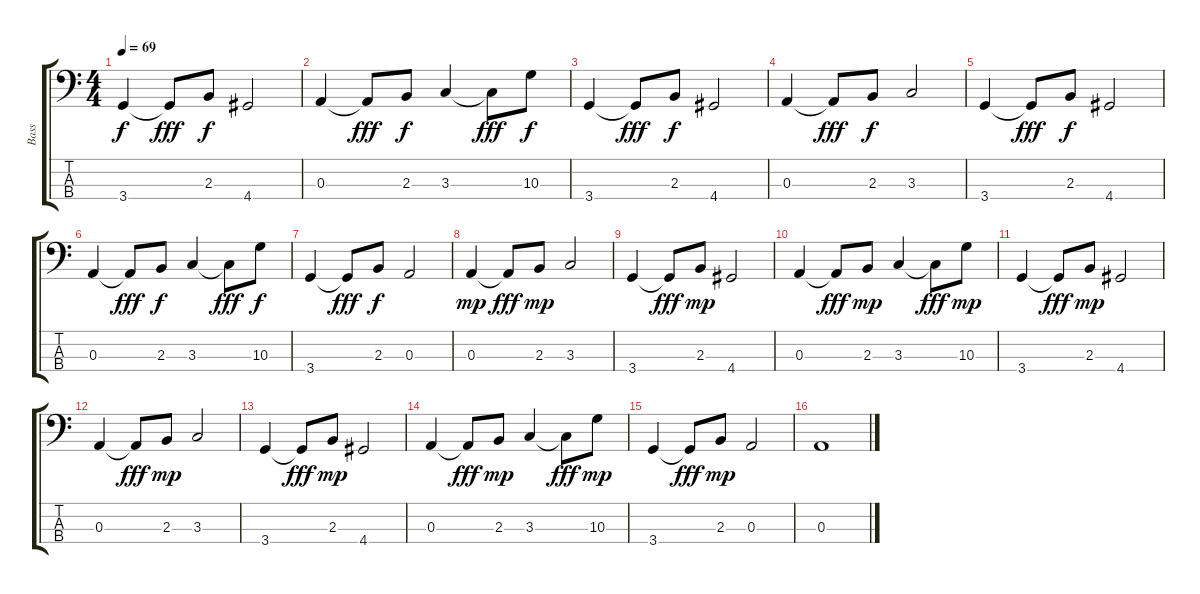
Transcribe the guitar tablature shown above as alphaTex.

\track ("Bass" "Bass") {instrument slapbass1}
\staff {score tabs}
\tuning (G2 D2 A1 E1) {hide}
\ts (4 4)
\tempo 69
\clef f4
\ks c
3.4.4{dy f} 3.4{t}.8{dy fff} 2.3.8{dy f} 4.4.2 |
0.3.4 0.3{t}.8{dy fff} 2.3.8{dy f} 3.3.4 3.3{t}.8{dy fff} 10.3.8{dy f} |
3.4.4 3.4{t}.8{dy fff} 2.3.8{dy f} 4.4.2 |
0.3.4 0.3{t}.8{dy fff} 2.3.8{dy f} 3.3.2 |
3.4.4 3.4{t}.8{dy fff} 2.3.8{dy f} 4.4.2 |
0.3.4 0.3{t}.8{dy fff} 2.3.8{dy f} 3.3.4 3.3{t}.8{dy fff} 10.3.8{dy f} |
3.4.4 3.4{t}.8{dy fff} 2.3.8{dy f} 0.3.2 |
0.3.4{dy mp} 0.3{t}.8{dy fff} 2.3.8{dy mp} 3.3.2 |
3.4.4 3.4{t}.8{dy fff} 2.3.8{dy mp} 4.4.2 |
0.3.4 0.3{t}.8{dy fff} 2.3.8{dy mp} 3.3.4 3.3{t}.8{dy fff} 10.3.8{dy mp} |
3.4.4 3.4{t}.8{dy fff} 2.3.8{dy mp} 4.4.2 |
0.3.4 0.3{t}.8{dy fff} 2.3.8{dy mp} 3.3.2 |
3.4.4 3.4{t}.8{dy fff} 2.3.8{dy mp} 4.4.2 |
0.3.4 0.3{t}.8{dy fff} 2.3.8{dy mp} 3.3.4 3.3{t}.8{dy fff} 10.3.8{dy mp} |
3.4.4 3.4{t}.8{dy fff} 2.3.8{dy mp} 0.3.2 |
0.3.1{volume 0}
